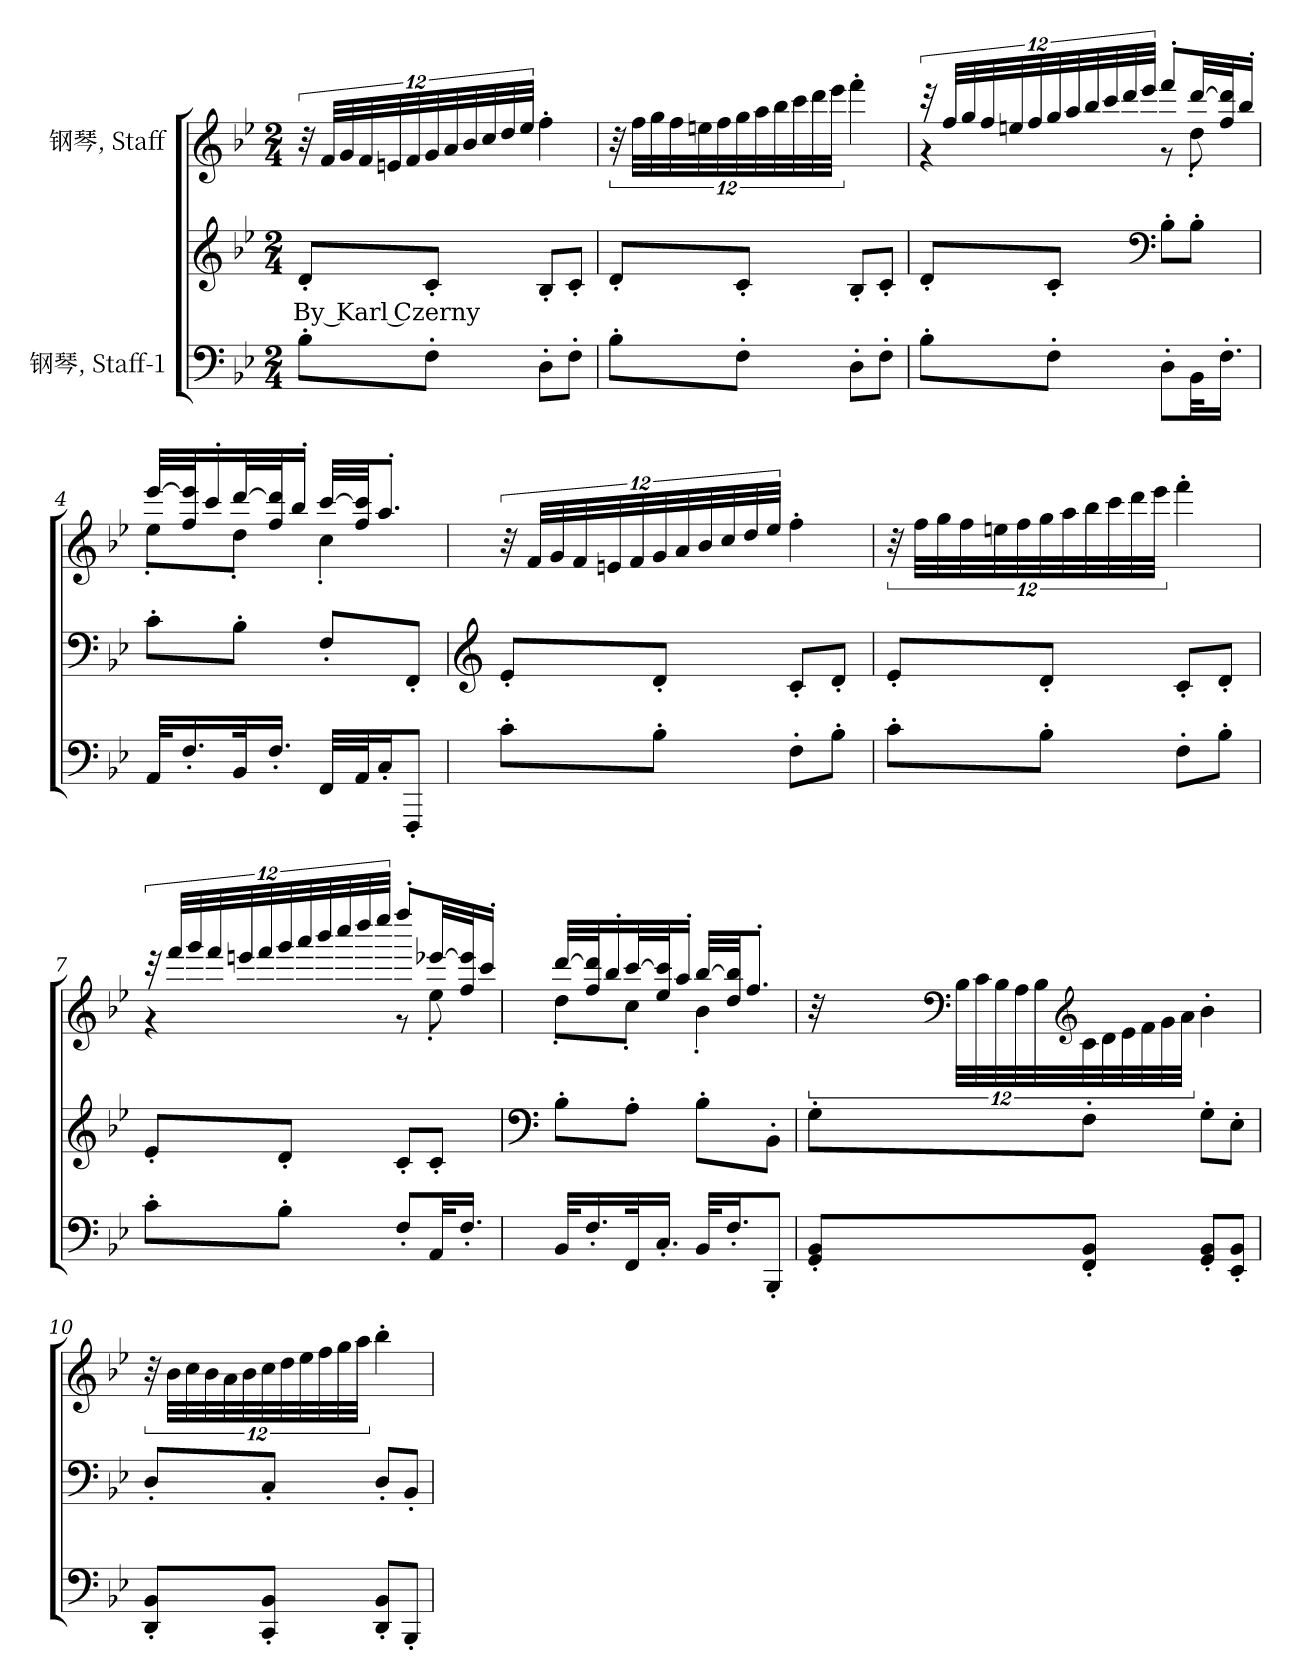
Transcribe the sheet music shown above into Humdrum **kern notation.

**kern	**kern	**text	**kern
*part2	*part2	*part2	*part1
*staff3	*staff2	*staff2	*staff1
*I"钢琴, Staff-1	*	*	*I"钢琴, Staff
*clefF4	*clefG2	*	*clefG2
*k[b-e-]	*k[b-e-]	*	*k[b-e-]
*M2/4	*M2/4	*	*M2/4
*MM120	*MM120	*	*MM120
=1	=1	=1	=1
8B-'\L	8d'/L	By Karl Czerny	48r
.	.	.	48f/LLL
.	.	.	48g/
*	*	*	*Xbrackettup
.	.	.	48f/
.	.	.	48en/
.	.	.	48f/
8F'\J	8c'/J	.	48g/
.	.	.	48a/
.	.	.	48b-/
.	.	.	48cc/
.	.	.	48dd/
.	.	.	48ee-/JJJ
8D'\L	8B-'/L	.	4ff'\
8F'\J	8c'/J	.	.
=2	=2	=2	=2
*	*	*	*brackettup
8B-'\L	8d'/L	.	48r
.	.	.	48ff\LLL
.	.	.	48gg\
*	*	*	*Xbrackettup
.	.	.	48ff\
.	.	.	48een\
.	.	.	48ff\
8F'\J	8c'/J	.	48gg\
.	.	.	48aa\
.	.	.	48bb-\
.	.	.	48ccc\
.	.	.	48ddd\
.	.	.	48eee-\JJJ
8D'\L	8B-'/L	.	4fff'\
8F'\J	8c'/J	.	.
!!LO:LB:g=z
=3	=3	=3	=3
*	*	*	*brackettup
*	*	*	*^
8B-'\L	8d'/L	.	48r	4r
.	.	.	48ff/LLL	.
.	.	.	48gg/	.
*	*	*	*Xbrackettup	*
.	.	.	48ff/	.
.	.	.	48een/	.
.	.	.	48ff/	.
8F'\J	8c'/J	.	48gg/	.
.	.	.	48aa/	.
.	.	.	48bb-/	.
.	.	.	48ccc/	.
.	.	.	48ddd/	.
.	.	.	48eee-/JJJ	.
*	*clefF4	*	*	*
8D'\L	8B-'\L	.	8fff'/L	8r
32BB-\KL	8B-'\J	.	[32ddd/LL	8dd'\
16.F'\JJ	.	.	32ff/ 32ddd/]J	.
.	.	.	16bb-'/JJ	.
=4	=4	=4	=4	=4
32AA/KLL	8c'\L	.	[32eee-/LLL	8ee-'\L
16.F'/	.	.	32ff/ 32eee-/]J	.
.	.	.	16ccc'/	.
32BB-/K	8B-'\J	.	[32ddd/L	8dd'\J
16.F'/JJ	.	.	32ff/ 32ddd/]J	.
.	.	.	16bb-'/JJ	.
32FF/LLL	8F'/L	.	[32ccc/LLL	4cc'\
32AA/J	.	.	32ff/ 32ccc/]JJ	.
16C'/J	.	.	8.aa'/J	.
8FFF'/J	8FF'/J	.	.	.
*	*	*	*v	*v
!!LO:LB:g=z
=5	=5	=5	=5
*	*clefG2	*	*
*	*	*	*brackettup
8c'\L	8e-'/L	.	48r
.	.	.	48f/LLL
.	.	.	48g/
*	*	*	*Xbrackettup
.	.	.	48f/
.	.	.	48en/
.	.	.	48f/
8B-'\J	8d'/J	.	48g/
.	.	.	48a/
.	.	.	48b-/
.	.	.	48cc/
.	.	.	48dd/
.	.	.	48ee-/JJJ
8F'\L	8c'/L	.	4ff'\
8B-'\J	8d'/J	.	.
=6	=6	=6	=6
*	*	*	*brackettup
8c'\L	8e-'/L	.	48r
.	.	.	48ff\LLL
.	.	.	48gg\
*	*	*	*Xbrackettup
.	.	.	48ff\
.	.	.	48een\
.	.	.	48ff\
8B-'\J	8d'/J	.	48gg\
.	.	.	48aa\
.	.	.	48bb-\
.	.	.	48ccc\
.	.	.	48ddd\
.	.	.	48eee-\JJJ
8F'\L	8c'/L	.	4fff'\
8B-'\J	8d'/J	.	.
!!LO:LB:g=z
=7	=7	=7	=7
*	*	*	*brackettup
*	*	*	*^
8c'\L	8e-'/L	.	48r	4r
.	.	.	48fff/LLL	.
.	.	.	48ggg/	.
*	*	*	*Xbrackettup	*
.	.	.	48fff/	.
.	.	.	48eeen/	.
.	.	.	48fff/	.
8B-'\J	8d'/J	.	48ggg/	.
.	.	.	48aaa/	.
.	.	.	48bbb-/	.
.	.	.	48cccc/	.
.	.	.	48dddd/	.
.	.	.	48eeee-/JJJ	.
8F'/L	8c'/L	.	8ffff'/L	8r
32AA/KL	8c'/J	.	[32eee-X/LL	8ee-'\
16.F'/JJ	.	.	32ff/ 32eee-/]J	.
.	.	.	16ccc'/JJ	.
=8	=8	=8	=8	=8
*	*clefF4	*	*	*
32BB-/KLL	8B-'\L	.	[32ddd/LLL	8dd'\L
16.F'/	.	.	32ff/ 32ddd/]J	.
.	.	.	16bb-'/	.
32FF/K	8A'\J	.	[32ccc/L	8cc'\J
16.C'/JJ	.	.	32ee-/ 32ccc/]J	.
.	.	.	16aa'/JJ	.
32BB-/KLL	8B-'\L	.	[32bb-/LLL	4b-'\
16.F'/J	.	.	32dd/ 32bb-/]JJ	.
.	.	.	8.ff'/J	.
8BBB-'/J	8BB-'\J	.	.	.
*	*	*	*v	*v
!!LO:PB:g=z
=9	=9	=9	=9
*	*	*	*brackettup
8GG/' 8BB-/'L	8G'\L	.	48r
*	*	*	*clefF4
.	.	.	48B-\LLL
.	.	.	48c\
*	*	*	*Xbrackettup
.	.	.	48B-\
.	.	.	48A\
.	.	.	48B-\
*	*	*	*clefG2
8FF/' 8BB-/'J	8F'\J	.	48c\
.	.	.	48d\
.	.	.	48e-\
.	.	.	48f\
.	.	.	48g\
.	.	.	48a\JJJ
8GG/' 8BB-/'L	8G'\L	.	4b-'\
8EE-/' 8BB-/'J	8E-'\J	.	.
=10	=10	=10	=10
*	*	*	*brackettup
8DD/' 8BB-/'L	8D'/L	.	48r
.	.	.	48b-\LLL
.	.	.	48cc\
*	*	*	*Xbrackettup
.	.	.	48b-\
.	.	.	48a\
.	.	.	48b-\
8CC/' 8BB-/'J	8C'/J	.	48cc\
.	.	.	48dd\
.	.	.	48ee-\
.	.	.	48ff\
.	.	.	48gg\
.	.	.	48aa\JJJ
8DD/' 8BB-/'L	8D'/L	.	4bb-'\
8BBB-'/J	8BB-'/J	.	.
=	=	=	=
*-	*-	*-	*-
